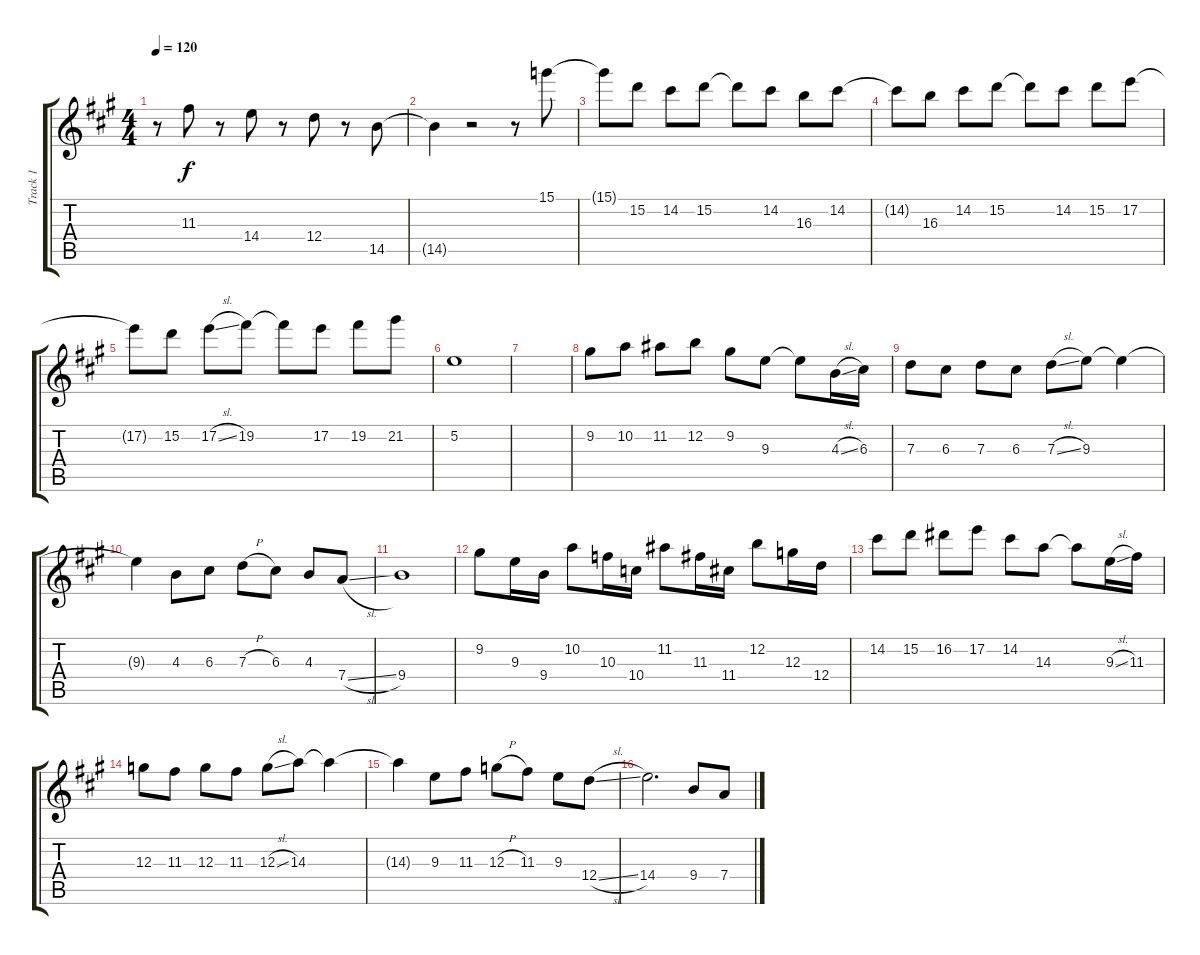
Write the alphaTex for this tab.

\track ("Track 1" "Track 1") {instrument electricguitarjazz}
\staff {score tabs}
\tuning (E4 B3 G3 D3 A2 E2) {hide}
\ts (4 4)
\tempo 120
\clef g2
\ks a
r.8{dy f} 11.3.8 r.8 14.4.8 r.8 12.4.8 r.8 14.5.8 |
14.5{t}.4 r.2 r.8 15.1.8 |
15.1{t}.8 15.2.8 14.2.8 15.2.8 15.2{t}.8 14.2.8 16.3.8 14.2.8 |
14.2{t}.8 16.3.8 14.2.8 15.2.8 15.2{t}.8 14.2.8 15.2.8 17.2.8 |
17.2{t}.8 15.2.8 17.2{sl}.8 19.2.8 19.2{t}.8 17.2.8 19.2.8 21.2.8 |
5.2.1 |
|
9.2.8 10.2.8 11.2.8 12.2.8 9.2.8 9.3.8 9.3{t}.8 4.3{sl}.16 6.3.16 |
7.3.8 6.3.8 7.3.8 6.3.8 7.3{sl}.8 9.3.8 9.3{t}.4 |
9.3{t}.4 4.3.8 6.3.8 7.3{h}.8 6.3.8 4.3.8 7.4{sl}.8 |
9.4.1 |
9.2.8 9.3.16 9.4.16 10.2.8 10.3.16 10.4.16 11.2.8 11.3.16 11.4.16 12.2.8 12.3.16 12.4.16 |
14.2.8 15.2.8 16.2.8 17.2.8 14.2.8 14.3.8 14.3{t}.8 9.3{sl}.16 11.3.16 |
12.3.8 11.3.8 12.3.8 11.3.8 12.3{sl}.8 14.3.8 14.3{t}.4 |
14.3{t}.4 9.3.8 11.3.8 12.3{h}.8 11.3.8 9.3.8 12.4{sl}.8 |
14.4.2{d} 9.4.8 7.4.8
